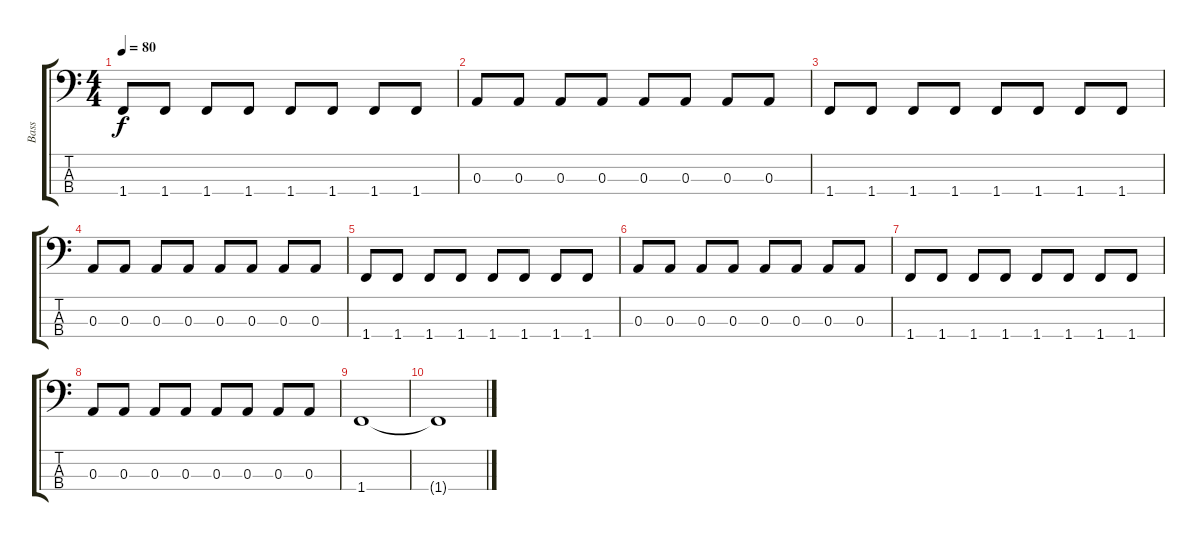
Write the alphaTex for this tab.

\track ("Bass" "Bass") {instrument electricbassfinger}
\staff {score tabs}
\tuning (G2 D2 A1 E1) {hide}
\ts (4 4)
\tempo 80
\clef f4
\ks c
1.4.8{dy f} 1.4.8 1.4.8 1.4.8 1.4.8 1.4.8 1.4.8 1.4.8 |
0.3.8 0.3.8 0.3.8 0.3.8 0.3.8 0.3.8 0.3.8 0.3.8 |
1.4.8 1.4.8 1.4.8 1.4.8 1.4.8 1.4.8 1.4.8 1.4.8 |
0.3.8 0.3.8 0.3.8 0.3.8 0.3.8 0.3.8 0.3.8 0.3.8 |
1.4.8 1.4.8 1.4.8 1.4.8 1.4.8 1.4.8 1.4.8 1.4.8 |
0.3.8 0.3.8 0.3.8 0.3.8 0.3.8 0.3.8 0.3.8 0.3.8 |
1.4.8 1.4.8 1.4.8 1.4.8 1.4.8 1.4.8 1.4.8 1.4.8 |
0.3.8 0.3.8 0.3.8 0.3.8 0.3.8 0.3.8 0.3.8 0.3.8 |
1.4.1 |
1.4{t}.1
